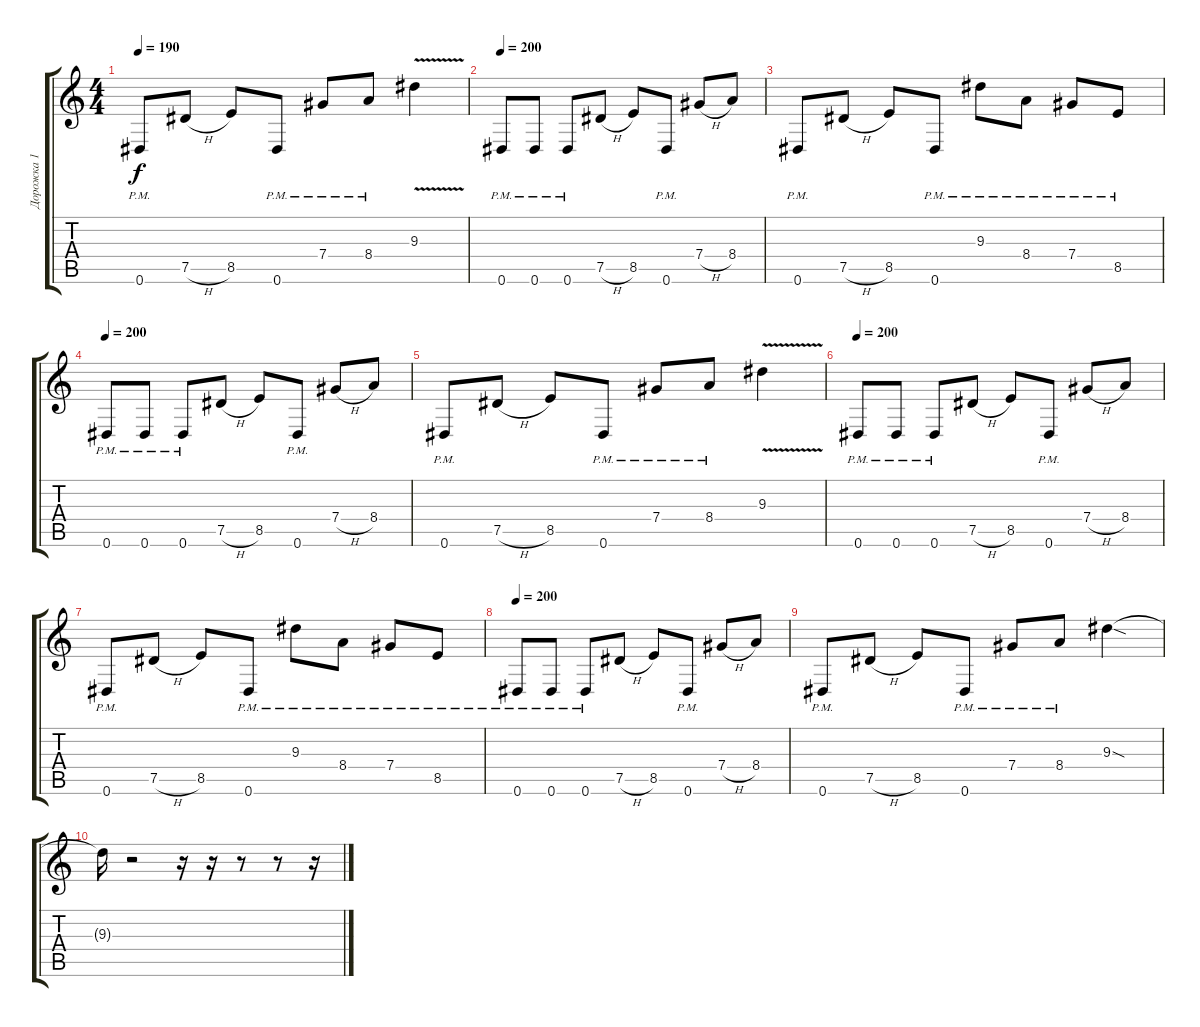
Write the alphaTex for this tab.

\track ("Дорожка 1" "Дорожка 1") {instrument overdrivenguitar}
\staff {score tabs}
\tuning (Eb4 Bb3 Gb3 Db3 Ab2 Eb2) {hide}
\ts (4 4)
\tempo 190
\clef g2
\ks c
0.6{pm}.8{dy f} 7.5{h}.8 8.5.8 0.6{pm}.8 7.4{pm}.8 8.4{pm}.8 9.3{v}.4 |
\tempo 200
0.6{pm}.8 0.6{pm}.8 0.6{pm}.8 7.5{h}.8 8.5.8 0.6{pm}.8 7.4{h}.8 8.4.8 |
0.6{pm}.8 7.5{h}.8 8.5.8 0.6{pm}.8 9.3{pm}.8 8.4{pm}.8 7.4{pm}.8 8.5{pm}.8 |
\tempo 200
0.6{pm}.8 0.6{pm}.8 0.6{pm}.8 7.5{h}.8 8.5.8 0.6{pm}.8 7.4{h}.8 8.4.8 |
0.6{pm}.8 7.5{h}.8 8.5.8 0.6{pm}.8 7.4{pm}.8 8.4{pm}.8 9.3{v}.4 |
\tempo 200
0.6{pm}.8 0.6{pm}.8 0.6{pm}.8 7.5{h}.8 8.5.8 0.6{pm}.8 7.4{h}.8 8.4.8 |
0.6{pm}.8 7.5{h}.8 8.5.8 0.6{pm}.8 9.3{pm}.8 8.4{pm}.8 7.4{pm}.8 8.5{pm}.8 |
\tempo 200
0.6{pm}.8 0.6{pm}.8 0.6{pm}.8 7.5{h}.8 8.5.8 0.6{pm}.8 7.4{h}.8 8.4.8 |
0.6{pm}.8 7.5{h}.8 8.5.8 0.6{pm}.8 7.4{pm}.8 8.4{pm}.8 9.3{sod}.4 |
9.3{t}.16 r.2 r.16 r.16 r.8 r.8 r.16
